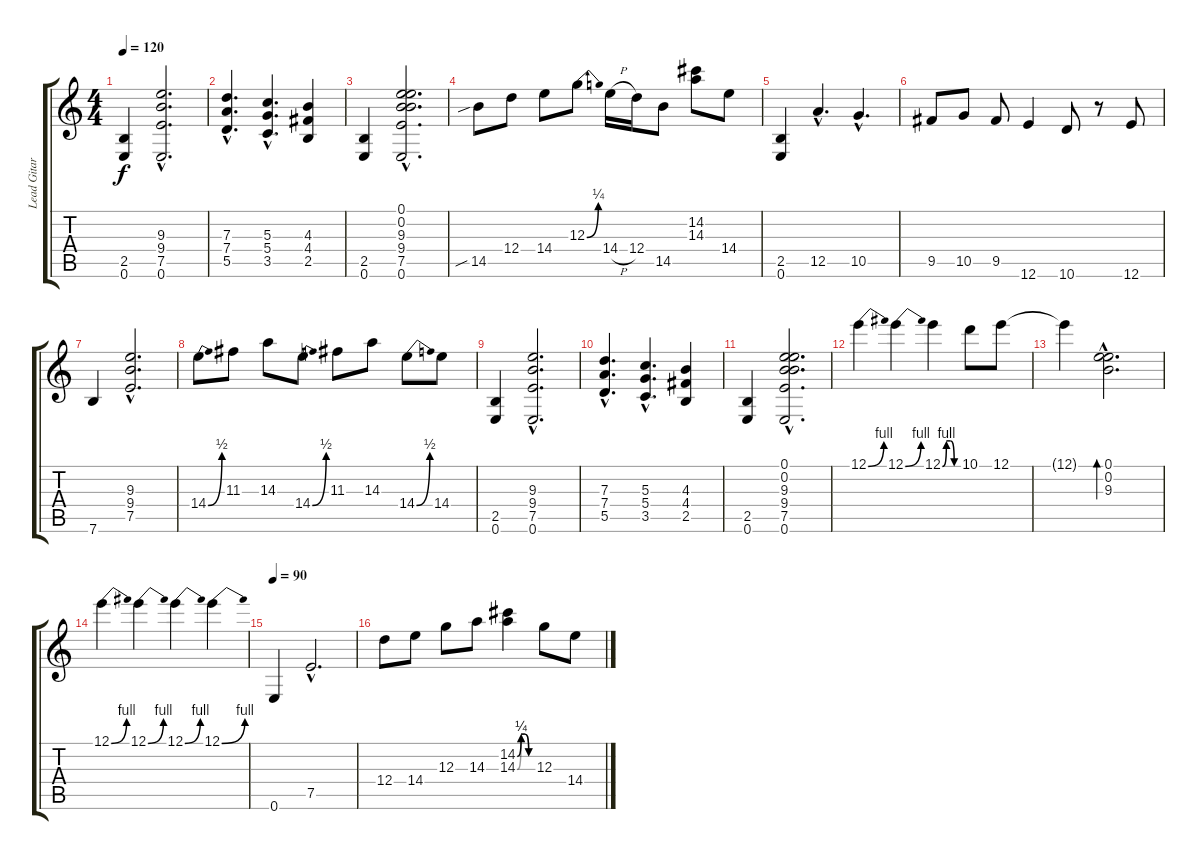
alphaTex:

\track ("Lead Gitar" "Lead Gitar") {instrument distortionguitar}
\staff {score tabs}
\tuning (E4 B3 G3 D3 A2 E2) {hide}
\ts (4 4)
\tempo 120
\clef g2
\ks c
(2.5 0.6).4{dy f} (9.3{hac} 9.4{hac} 7.5{hac} 0.6{hac}).2{d} |
(7.3{hac} 7.4{hac} 5.5{hac}).4{d} (5.3{hac} 5.4{hac} 3.5{hac}).4{d} (4.3 4.4 2.5).4 |
(2.5 0.6).4 (0.1{hac} 0.2{hac} 9.3{hac} 9.4{hac} 7.5{hac} 0.6{hac}).2{d} |
14.5{sib}.8 12.4.8 14.4.8 12.3{be (bend 0 0 60 1)}.8 14.4{h}.16 12.4.16 14.5.8 (14.2 14.3).8 14.4.8 |
(2.5 0.6).4 12.5{hac}.4{d} 10.5{hac}.4{d} |
9.5.8 10.5.8 9.5.8 12.6.4 10.6.8 r.8 12.6.8 |
7.6.4 (9.3{hac} 9.4{hac} 7.5{hac}).2{d} |
14.4{be (bend 0 0 60 2)}.8{volume 12} 11.3.8 14.3.8 14.4{be (bend 0 0 60 2)}.8 11.3.8 14.3.8 14.4{be (bend 0 0 60 2)}.8 14.4.8 |
(2.5 0.6).4 (9.3{hac} 9.4{hac} 7.5{hac} 0.6{hac}).2{d} |
(7.3{hac} 7.4{hac} 5.5{hac}).4{d} (5.3{hac} 5.4{hac} 3.5{hac}).4{d} (4.3 4.4 2.5).4 |
(2.5 0.6).4 (0.1{hac} 0.2{hac} 9.3{hac} 9.4{hac} 7.5{hac} 0.6{hac}).2{d} |
12.1{be (bend 0 0 60 4)}.4 12.1{be (bend 0 0 60 4)}.4 12.1{be (custom 0 0 15 4 30 4 45 0 60 0)}.4 10.1.8 12.1.8 |
12.1{t}.4 (0.1{hac} 0.2{hac} 9.3{hac}).2{d bd 60} |
12.1{be (bend 0 0 60 4)}.4{volume 13} 12.1{be (bend 0 0 60 4)}.4 12.1{be (bend 0 0 60 4)}.4 12.1{be (bend 0 0 60 4)}.4 |
\tempo 90
0.6.4 7.5{hac}.2{d} |
12.4.8 14.4.8 12.3.8 14.3.8 (14.2{be (custom 0 0 15 1 30 1 45 0 60 0)} 14.3{be (custom 0 0 15 1 30 1 45 0 60 0)}).4 12.3.8 14.4.8
